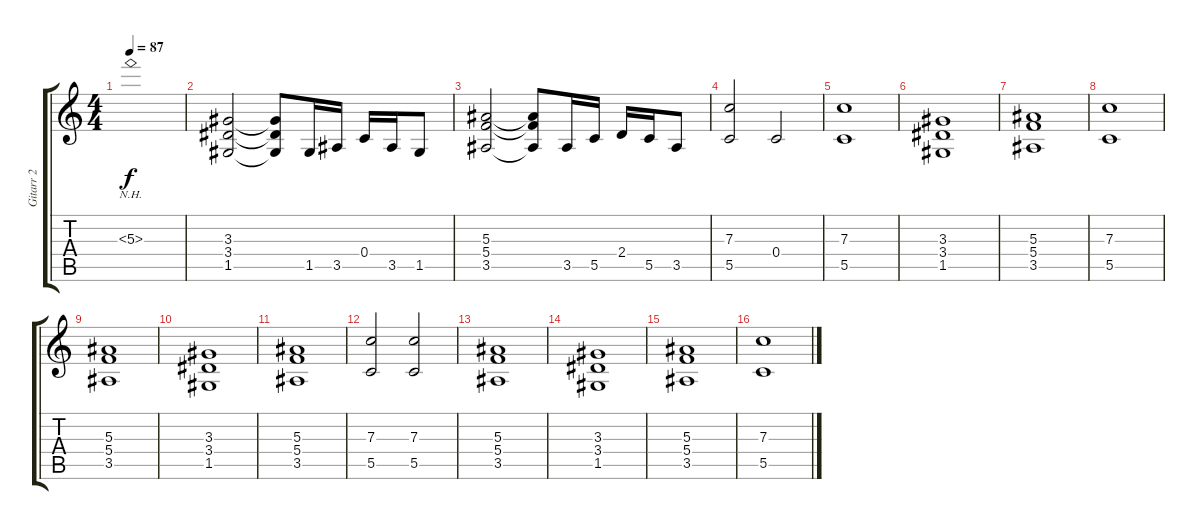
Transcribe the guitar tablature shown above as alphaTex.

\track ("Gitarr 2" "Gitarr 2") {instrument overdrivenguitar}
\staff {score tabs}
\tuning (D4 A3 F3 C3 G2 D2) {hide}
\ts (4 4)
\tempo 87
\clef g2
\ks c
5.3{nh}.1{dy f} |
(3.3 3.4 1.5).2 (3.3{t} 3.4{t} 1.5{t}).8 1.5.16 3.5.16 0.4.16 3.5.16 1.5.8 |
(5.3 5.4 3.5).2 (5.3{t} 5.4{t} 3.5{t}).8 3.5.16 5.5.16 2.4.16 5.5.16 3.5.8 |
(7.3 5.5).2 0.4.2 |
(7.3 5.5).1 |
(3.3 3.4 1.5).1 |
(5.3 5.4 3.5).1 |
(7.3 5.5).1 |
(5.3 5.4 3.5).1 |
(3.3 3.4 1.5).1 |
(5.3 5.4 3.5).1 |
(7.3 5.5).2 (7.3 5.5).2 |
(5.3 5.4 3.5).1 |
(3.3 3.4 1.5).1 |
(5.3 5.4 3.5).1 |
(7.3 5.5).1
